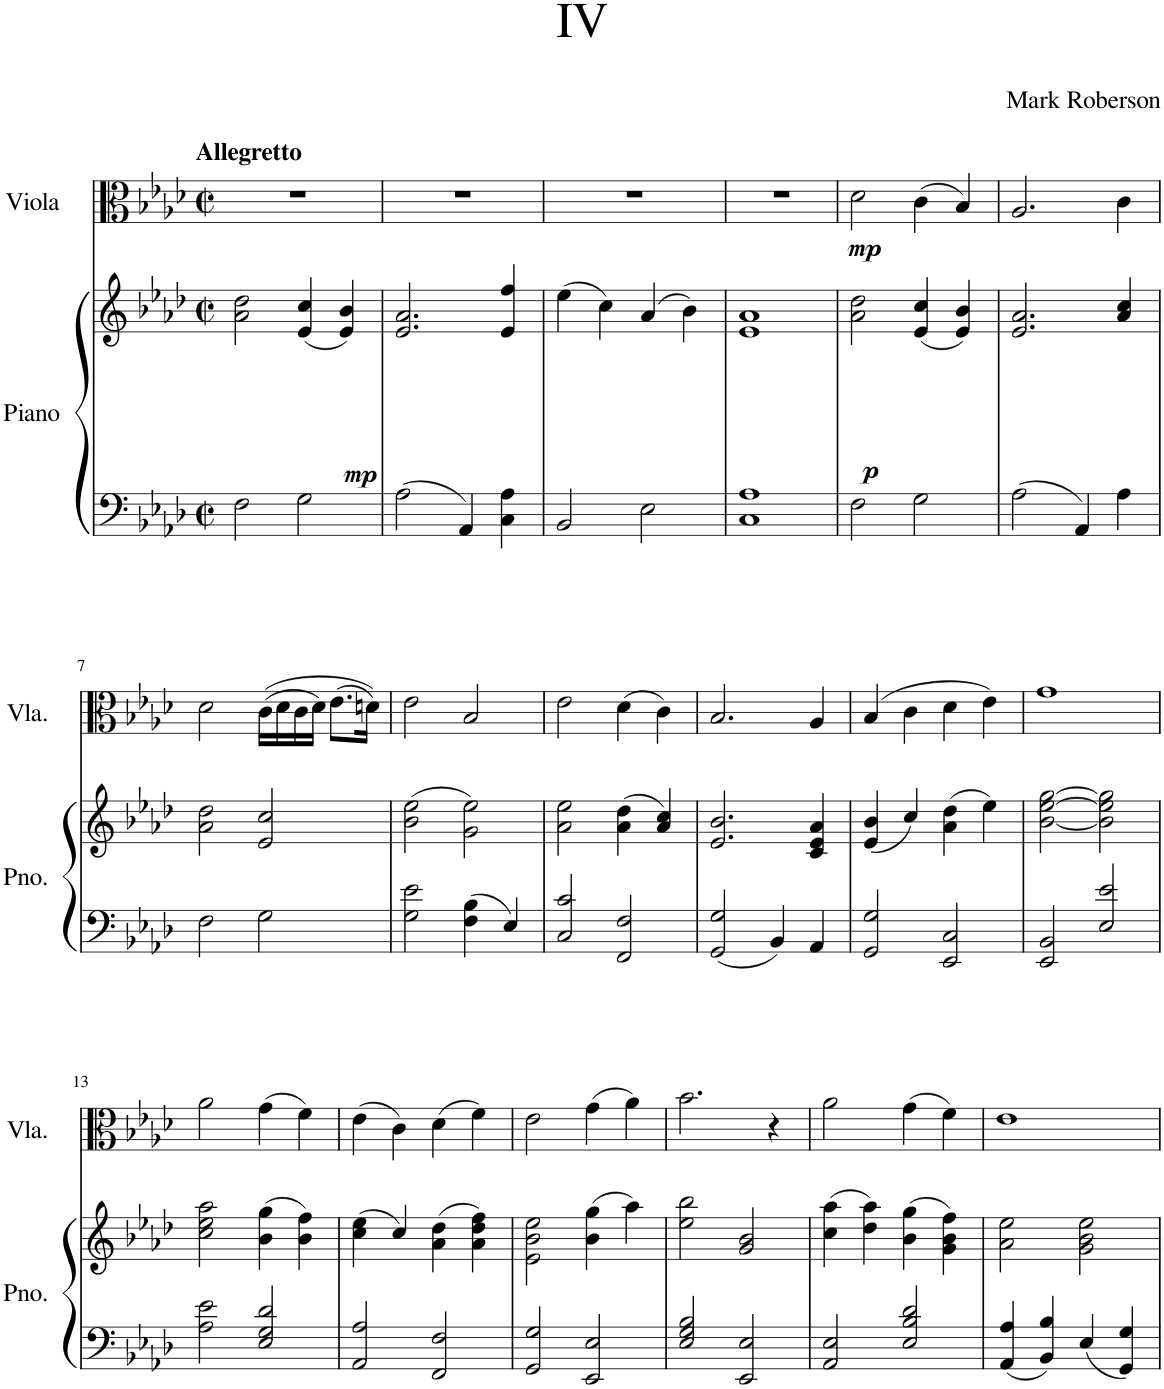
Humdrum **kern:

**kern	**kern	**dynam	**kern	**dynam
*part2	*part2	*part2	*part1	*part1
*staff3	*staff2	*staff2/3	*staff1	*staff1
*I"Piano	*	*	*I"Viola	*
*I'Pno.	*	*	*I'Vla.	*
*clefF4	*clefG2	*	*clefC3	*
*k[b-e-a-d-]	*k[b-e-a-d-]	*	*k[b-e-a-d-]	*
*M4/4	*M4/4	*	*M4/4	*
*met(c|)	*met(c|)	*	*met(c|)	*
=1	=1	=1	=1	=1
!	!	!	!LO:TX:a:B:t=Allegretto	!
!	!	!LO:DY:b	!	!
2F\	2a-\ 2dd-\	mp	1r	.
2G\	(4e-/ 4cc/	.	.	.
.	4e-/ 4b-/)	.	.	.
=2	=2	=2	=2	=2
2A-\	2.e-/ 2.a-/	.	1r	.
4AA-/	.	.	.	.
4C\ 4A-\	4e-/ 4ff/	.	.	.
=3	=3	=3	=3	=3
2BB-/	(4ee-\	.	1r	.
.	4cc\)	.	.	.
2E-\	(4a-/	.	.	.
.	4b-\)	.	.	.
=4	=4	=4	=4	=4
1C 1A-	1e- 1a-	.	1r	.
=5	=5	=5	=5	=5
!	!	!LO:DY:b	!	!LO:DY:b
2F\	2a-\ 2dd-\	p	2d-\	mp
2G\	(4e-/ 4cc/	.	(4c\	.
.	4e-/ 4b-/)	.	4B-/)	.
=6	=6	=6	=6	=6
2A-\	2.e-/ 2.a-/	.	2.A-/	.
4AA-/	.	.	.	.
4A-\	4a-/ 4cc/	.	4c\	.
!!LO:LB:g=z
=7	=7	=7	=7	=7
2F\	2a-\ 2dd-\	.	2d-\	.
2G\	2e-/ 2cc/	.	((16c\LL	.
.	.	.	16d-\	.
.	.	.	16c\	.
.	.	.	16d-\JJ)	.
.	.	.	(8.e-\L	.
.	.	.	16dn\Jk))	.
=8	=8	=8	=8	=8
2G\ 2e-\	(2b-\ 2ee-\	.	2e-\	.
4F\ 4B-\	2g\ 2ee-\)	.	2B-/	.
4E-/	.	.	.	.
=9	=9	=9	=9	=9
2C/ 2c/	2a-\ 2ee-\	.	2e-\	.
2FF/ 2F/	(4a-\ 4dd-\	.	(4d-\	.
.	4a-/ 4cc/)	.	4c\)	.
=10	=10	=10	=10	=10
2GG/ 2G/	2.e-/ 2.b-/	.	2.B-/	.
4BB-/	.	.	.	.
4AA-/	4c/ 4e-/ 4a-/	.	4A-/	.
=11	=11	=11	=11	=11
2GG/ 2G/	(4e-/ 4b-/	.	(4B-/	.
.	4cc/)	.	4c\	.
2EE-/ 2C/	(4a-\ 4dd-\	.	4d-\	.
.	4ee-\)	.	4e-\)	.
=12	=12	=12	=12	=12
2EE-/ 2BB-/	[2b-\ [2ee-\ [2gg\	.	1g	.
2E-/ 2e-/	2b-\] 2ee-\] 2gg\]	.	.	.
!!LO:LB:g=z
=13	=13	=13	=13	=13
2A-\ 2e-\	2cc\ 2ee-\ 2aa-\	.	2a-\	.
2E-/ 2G/ 2d-/	(4b-\ 4gg\	.	(4g\	.
.	4b-\ 4ff\)	.	4f\)	.
=14	=14	=14	=14	=14
2AA-/ 2A-/	(4cc\ 4ee-\	.	(4e-\	.
.	4cc/)	.	4c\)	.
2FF/ 2F/	(4a-\ 4dd-\	.	(4d-\	.
.	4a-\ 4dd-\ 4ff\)	.	4f\)	.
=15	=15	=15	=15	=15
2GG/ 2G/	2e-\ 2b-\ 2ee-\	.	2e-\	.
2EE-/ 2E-/	(4b-\ 4gg\	.	(4g\	.
.	4aa-\)	.	4a-\)	.
=16	=16	=16	=16	=16
2E-/ 2G/ 2B-/	2ee-\ 2bb-\	.	2.b-\	.
2EE-/ 2E-/	2g/ 2b-/	.	.	.
.	.	.	4r	.
=17	=17	=17	=17	=17
2AA-/ 2E-/	(4cc\ 4aa-\	.	2a-\	.
.	4dd-\ 4aa-\)	.	.	.
2E-/ 2B-/ 2d-/	(4b-\ 4gg\	.	(4g\	.
.	4g\ 4b-\ 4ff\)	.	4f\)	.
=18	=18	=18	=18	=18
4AA-/ 4A-/	2a-\ 2ee-\	.	1e-	.
4BB-/ 4B-/	.	.	.	.
4E-/	2g\ 2b-\ 2ee-\	.	.	.
4GG/ 4G/	.	.	.	.
=	=	=	=	=
*-	*-	*-	*-	*-
